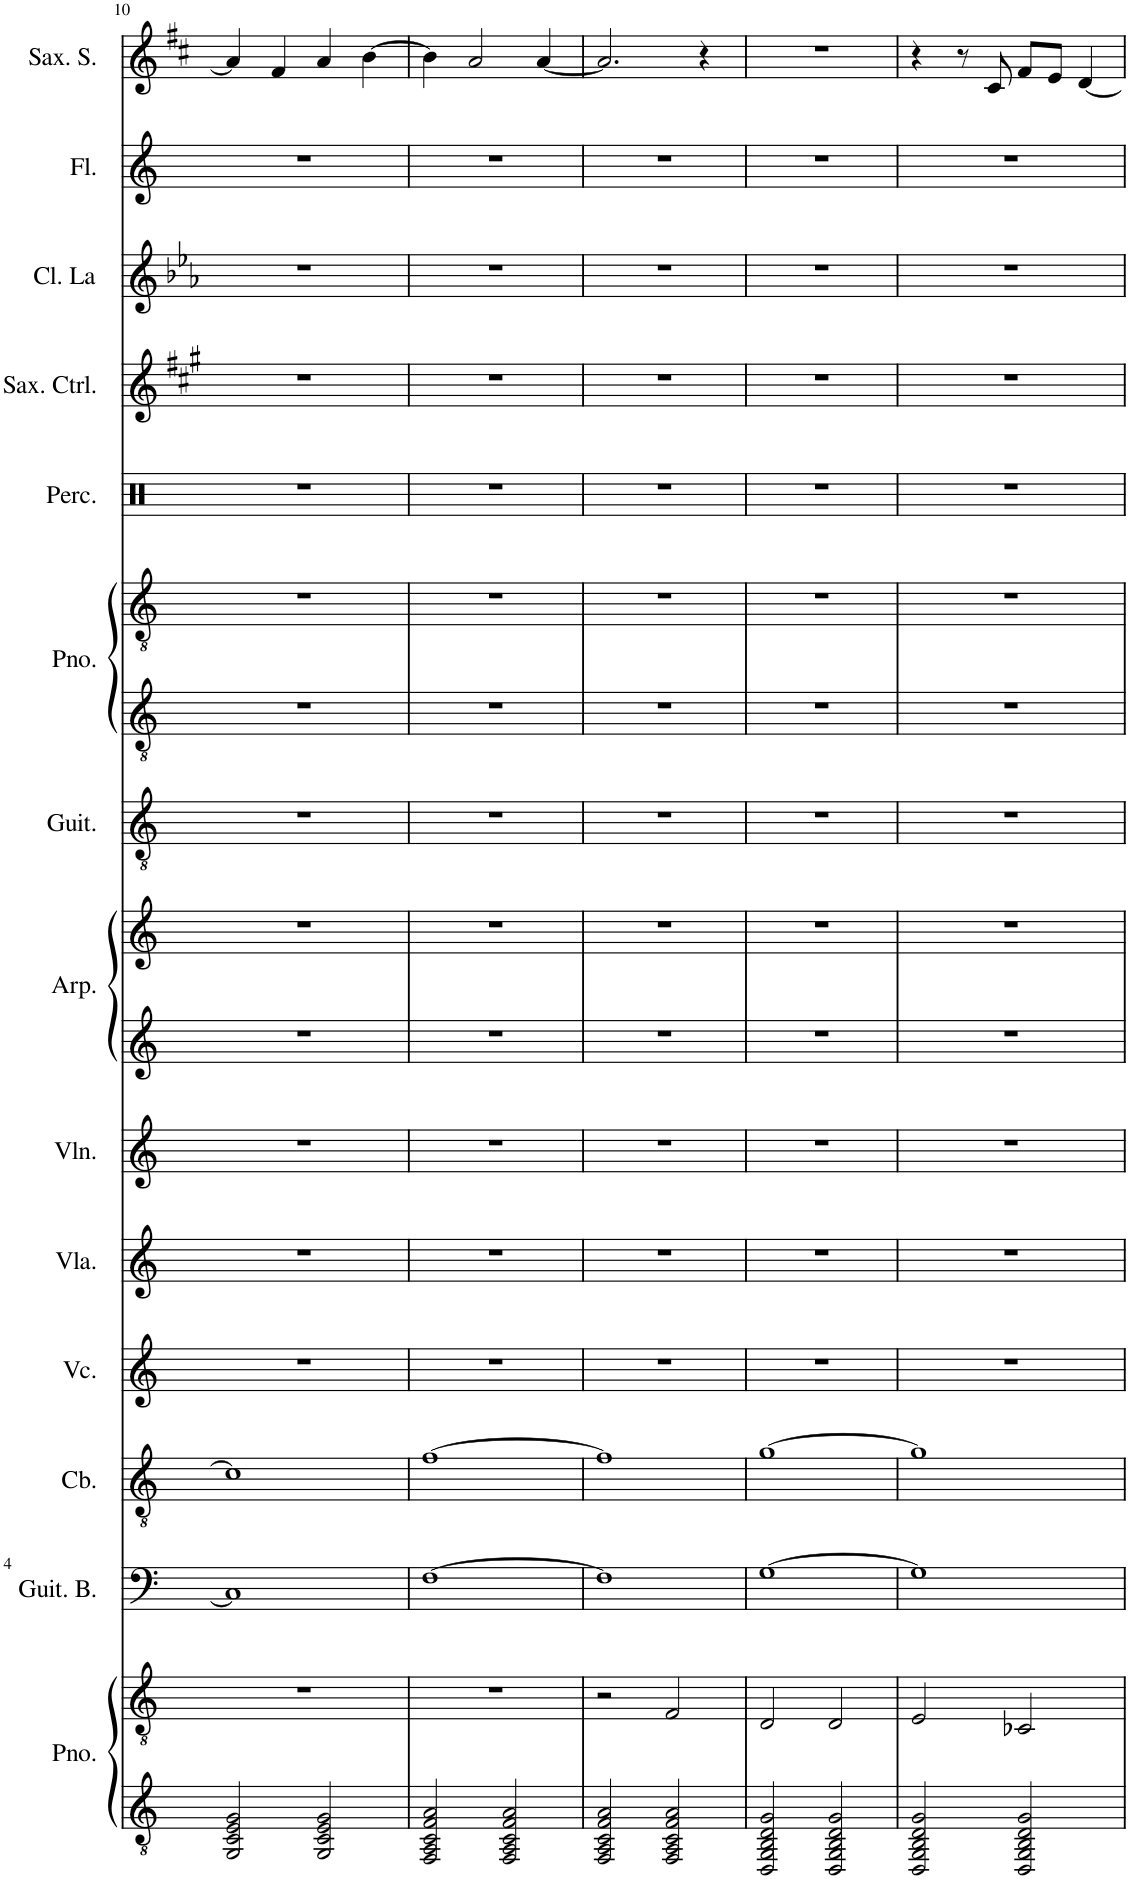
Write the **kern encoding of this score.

**kern	**kern	**kern	**kern	**kern	**kern	**kern	**kern	**kern	**kern	**kern	**kern	**kern	**kern	**kern	**kern	**kern
*part14	*part14	*part13	*part12	*part11	*part10	*part9	*part8	*part8	*part7	*part6	*part6	*part5	*part4	*part3	*part2	*part1
*staff17	*staff16	*staff15	*staff14	*staff13	*staff12	*staff11	*staff10	*staff9	*staff8	*staff7	*staff6	*staff5	*staff4	*staff3	*staff2	*staff1
*I"Piano	*	*I"Guitare Basse	*I"Contrabajo	*I"Violonchelo	*I"Viola	*I"Violín	*I"Arpa	*	*I"Guitarra acústica	*I"Piano	*	*I"Set de percusión	*I"Saxofón contralto	*I"Clarinete en La	*I"Flauta	*I"Saxophone Soprano
*I'Pno.	*	*I'Guit. B.	*I'Cb.	*I'Vc.	*I'Vla.	*I'Vln.	*I'Arp.	*	*I'Guit.	*I'Pno.	*	*I'Perc.	*I'Sax. Ctrl.	*I'Cl. La	*I'Fl.	*I'Sax. S.
!!LO:PB:g=z
*clefGv2	*clefGv2	*clefF4	*clefGv2	*clefG2	*clefG2	*clefG2	*clefG2	*clefG2	*clefGv2	*clefGv2	*clefGv2	*clefX	*clefG2	*clefG2	*clefG2	*clefG2
*	*	*Trd7c12	*Trd7c12	*	*	*	*	*	*	*	*	*	*Trd5c9	*Trd2c3	*	*Trd1c2
*k[]	*k[]	*k[]	*k[]	*k[]	*k[]	*k[]	*k[]	*k[]	*k[]	*k[]	*k[]	*k[]	*k[f#c#g#]	*k[b-e-a-]	*k[]	*k[f#c#]
*M4/4	*M4/4	*M4/4	*M4/4	*M4/4	*M4/4	*M4/4	*M4/4	*M4/4	*M4/4	*M4/4	*M4/4	*M4/4	*M4/4	*M4/4	*M4/4	*M4/4
=10	=10	=10	=10	=10	=10	=10	=10	=10	=10	=10	=10	=10	=10	=10	=10	=10
2GG/ 2C/ 2E/ 2G/	1r	1C]	1c]	1r	1r	1r	1r	1r	1r	1r	1r	1r	1r	1r	1r	4a/]
.	.	.	.	.	.	.	.	.	.	.	.	.	.	.	.	4f#/
2GG/ 2C/ 2E/ 2G/	.	.	.	.	.	.	.	.	.	.	.	.	.	.	.	4a/
.	.	.	.	.	.	.	.	.	.	.	.	.	.	.	.	[4b\
=11	=11	=11	=11	=11	=11	=11	=11	=11	=11	=11	=11	=11	=11	=11	=11	=11
2FF/ 2AA/ 2C/ 2F/ 2A/	1r	[1F	[1f	1r	1r	1r	1r	1r	1r	1r	1r	1r	1r	1r	1r	4b\]
.	.	.	.	.	.	.	.	.	.	.	.	.	.	.	.	2a/
2FF/ 2AA/ 2C/ 2F/ 2A/	.	.	.	.	.	.	.	.	.	.	.	.	.	.	.	.
.	.	.	.	.	.	.	.	.	.	.	.	.	.	.	.	[4a/
=12	=12	=12	=12	=12	=12	=12	=12	=12	=12	=12	=12	=12	=12	=12	=12	=12
2FF/ 2AA/ 2C/ 2F/ 2A/	2r	1F]	1f]	1r	1r	1r	1r	1r	1r	1r	1r	1r	1r	1r	1r	2.a/]
2FF/ 2AA/ 2C/ 2F/ 2A/	2F/	.	.	.	.	.	.	.	.	.	.	.	.	.	.	.
.	.	.	.	.	.	.	.	.	.	.	.	.	.	.	.	4r
=13	=13	=13	=13	=13	=13	=13	=13	=13	=13	=13	=13	=13	=13	=13	=13	=13
2DD/ 2GG/ 2BB/ 2D/ 2G/	2D/	[1G	[1g	1r	1r	1r	1r	1r	1r	1r	1r	1r	1r	1r	1r	1r
2DD/ 2GG/ 2BB/ 2D/ 2G/	2D/	.	.	.	.	.	.	.	.	.	.	.	.	.	.	.
=14	=14	=14	=14	=14	=14	=14	=14	=14	=14	=14	=14	=14	=14	=14	=14	=14
2DD/ 2GG/ 2BB/ 2D/ 2G/	2E/	1G]	1g]	1r	1r	1r	1r	1r	1r	1r	1r	1r	1r	1r	1r	4r
.	.	.	.	.	.	.	.	.	.	.	.	.	.	.	.	8r
.	.	.	.	.	.	.	.	.	.	.	.	.	.	.	.	8c#/
2DD/ 2GG/ 2BB/ 2D/ 2G/	2C-X/	.	.	.	.	.	.	.	.	.	.	.	.	.	.	8f#/L
.	.	.	.	.	.	.	.	.	.	.	.	.	.	.	.	8e/J
.	.	.	.	.	.	.	.	.	.	.	.	.	.	.	.	[4d/
=	=	=	=	=	=	=	=	=	=	=	=	=	=	=	=	=
*-	*-	*-	*-	*-	*-	*-	*-	*-	*-	*-	*-	*-	*-	*-	*-	*-
